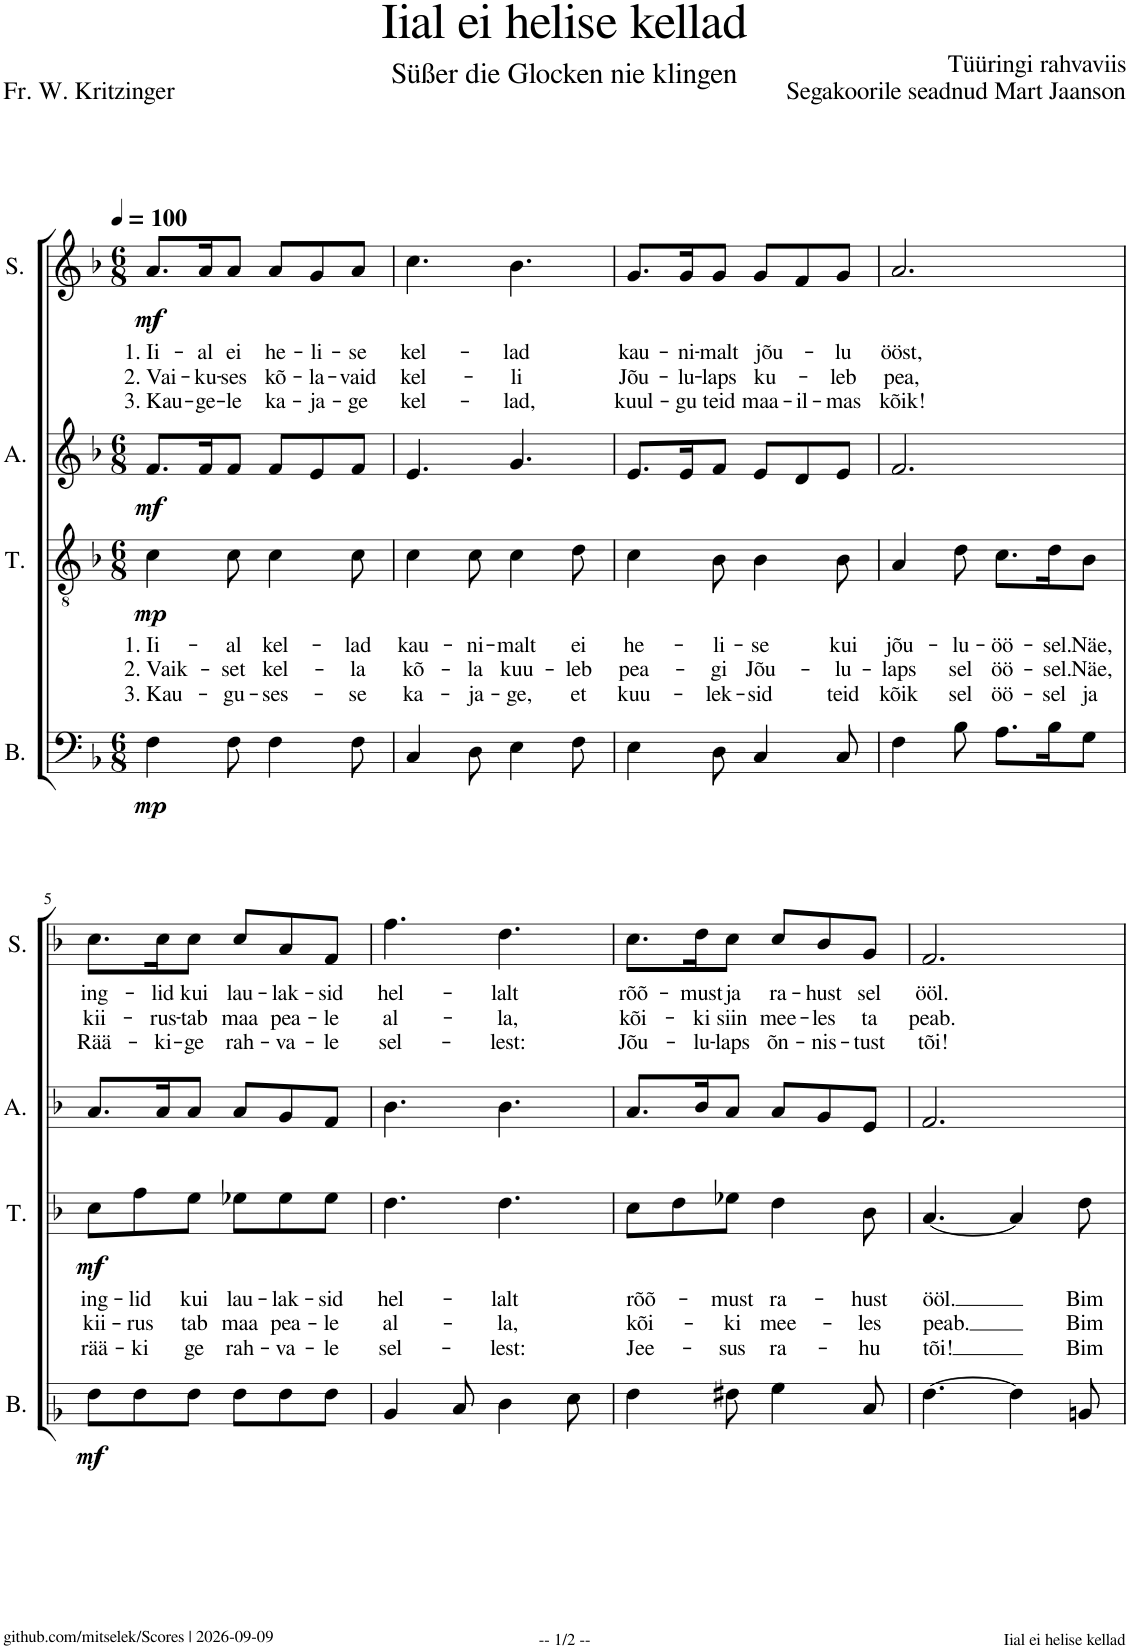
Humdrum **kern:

**kern	**dynam	**kern	**text	**text	**text	**dynam	**kern	**dynam	**kern	**text	**text	**text	**dynam
*part4	*part4	*part3	*part3	*part3	*part3	*part3	*part2	*part2	*part1	*part1	*part1	*part1	*part1
*staff4	*staff4	*staff3	*staff3	*staff3	*staff3	*staff3	*staff2	*staff2	*staff1	*staff1	*staff1	*staff1	*staff1
*I"B.	*	*I"T.	*	*	*	*	*I"A.	*	*I"S.	*	*	*	*
*I'B.	*	*I'T.	*	*	*	*	*I'A.	*	*I'S.	*	*	*	*
*clefF4	*	*clefGv2	*	*	*	*	*clefG2	*	*clefG2	*	*	*	*
*k[b-]	*	*k[b-]	*	*	*	*	*k[b-]	*	*k[b-]	*	*	*	*
*M6/8	*	*M6/8	*	*	*	*	*M6/8	*	*M6/8	*	*	*	*
*MM100	*	*MM100	*	*	*	*	*MM100	*	*MM100	*	*	*	*
=1	=1	=1	=1	=1	=1	=1	=1	=1	=1	=1	=1	=1	=1
!	!LO:DY:b	!	!LO:LY:b	!LO:LY:b	!LO:LY:b	!LO:DY:b	!	!LO:DY:b	!	!LO:LY:b	!LO:LY:b	!LO:LY:b	!LO:DY:b
4F\	mp	4c\	1. Ii-	2. Vaik-	3. Kau-	mp	8.f/L	mf	8.a/L	1. Ii-	2. Vai-	3. Kau-	mf
!	!	!	!	!	!	!	!	!	!	!LO:LY:b	!LO:LY:b	!LO:LY:b	!
.	.	.	.	.	.	.	16f/K	.	16a/K	-al	-ku-	ge-	.
!	!	!	!LO:LY:b	!LO:LY:b	!LO:LY:b	!	!	!	!	!LO:LY:b	!LO:LY:b	!LO:LY:b	!
8F\	.	8c\	-al	-set	-gu-	.	8f/J	.	8a/J	ei	-ses	-le	.
!	!	!	!LO:LY:b	!LO:LY:b	!LO:LY:b	!	!	!	!	!LO:LY:b	!LO:LY:b	!LO:LY:b	!
4F\	.	4c\	kel-	kel-	-ses-	.	8f/L	.	8a/L	he-	kõ-	ka-	.
!	!	!	!	!	!	!	!	!	!	!LO:LY:b	!LO:LY:b	!LO:LY:b	!
.	.	.	.	.	.	.	8e/	.	8g/	-li-	-la-	-ja-	.
!	!	!	!LO:LY:b	!LO:LY:b	!LO:LY:b	!	!	!	!	!LO:LY:b	!LO:LY:b	!LO:LY:b	!
8F\	.	8c\	-lad	-la	-se	.	8f/J	.	8a/J	-se	-vaid	-ge	.
=2	=2	=2	=2	=2	=2	=2	=2	=2	=2	=2	=2	=2	=2
!	!	!	!LO:LY:b	!LO:LY:b	!LO:LY:b	!	!	!	!	!LO:LY:b	!LO:LY:b	!LO:LY:b	!
4C/	.	4c\	kau-	kõ-	ka-	.	4.e/	.	4.cc\	kel-	kel-	kel-	.
!	!	!	!LO:LY:b	!LO:LY:b	!LO:LY:b	!	!	!	!	!	!	!	!
8D\	.	8c\	-ni-	-la	-ja-	.	.	.	.	.	.	.	.
!	!	!	!LO:LY:b	!LO:LY:b	!LO:LY:b	!	!	!	!	!LO:LY:b	!LO:LY:b	!LO:LY:b	!
4E\	.	4c\	-malt	kuu-	-ge,	.	4.g/	.	4.b-\	-lad	-li	-lad,	.
!	!	!	!LO:LY:b	!LO:LY:b	!LO:LY:b	!	!	!	!	!	!	!	!
8F\	.	8d\	ei	-leb	et	.	.	.	.	.	.	.	.
=3	=3	=3	=3	=3	=3	=3	=3	=3	=3	=3	=3	=3	=3
!	!	!	!LO:LY:b	!LO:LY:b	!LO:LY:b	!	!	!	!	!LO:LY:b	!LO:LY:b	!LO:LY:b	!
4E\	.	4c\	he-	pea-	kuu-	.	8.e/L	.	8.g/L	kau-	Jõu-	kuul-	.
!	!	!	!	!	!	!	!	!	!	!LO:LY:b	!LO:LY:b	!LO:LY:b	!
.	.	.	.	.	.	.	16e/K	.	16g/K	-ni-	-lu-	-gu	.
!	!	!	!LO:LY:b	!LO:LY:b	!LO:LY:b	!	!	!	!	!LO:LY:b	!LO:LY:b	!LO:LY:b	!
8D\	.	8B-\	-li-	-gi	-lek-	.	8f/J	.	8g/J	-malt	-laps	teid	.
!	!	!	!LO:LY:b	!LO:LY:b	!LO:LY:b	!	!	!	!	!LO:LY:b	!LO:LY:b	!LO:LY:b	!
4C/	.	4B-\	-se	Jõu-	-sid	.	8e/L	.	8g/L	jõu-	ku-	maa-	.
!	!	!	!	!	!	!	!	!	!	!	!	!LO:LY:b	!
.	.	.	.	.	.	.	8d/	.	8f/	.	.	-il-	.
!	!	!	!LO:LY:b	!LO:LY:b	!LO:LY:b	!	!	!	!	!LO:LY:b	!LO:LY:b	!LO:LY:b	!
8C/	.	8B-\	kui	-lu-	teid	.	8e/J	.	8g/J	-lu	-leb	-mas	.
=4	=4	=4	=4	=4	=4	=4	=4	=4	=4	=4	=4	=4	=4
!	!	!	!LO:LY:b	!LO:LY:b	!LO:LY:b	!	!	!	!	!LO:LY:b	!LO:LY:b	!LO:LY:b	!
4F\	.	4A/	jõu-	-laps	kõik	.	2.f/	.	2.a/	ööst,	pea,	kõik!	.
!	!	!	!LO:LY:b	!LO:LY:b	!LO:LY:b	!	!	!	!	!	!	!	!
8B-\	.	8d\	-lu-	sel	sel	.	.	.	.	.	.	.	.
!	!	!	!LO:LY:b	!LO:LY:b	!LO:LY:b	!	!	!	!	!	!	!	!
8.A\L	.	8.c\L	-öö-	öö-	öö-	.	.	.	.	.	.	.	.
!	!	!	!LO:LY:b	!LO:LY:b	!LO:LY:b	!	!	!	!	!	!	!	!
16B-\K	.	16d\K	-sel.	-sel.	-sel	.	.	.	.	.	.	.	.
!	!	!	!LO:LY:b	!LO:LY:b	!LO:LY:b	!	!	!	!	!	!	!	!
8G\J	.	8B-\J	Näe,	Näe,	ja	.	.	.	.	.	.	.	.
!!LO:LB:g=z
=5	=5	=5	=5	=5	=5	=5	=5	=5	=5	=5	=5	=5	=5
!	!LO:DY:b	!	!LO:LY:b	!LO:LY:b	!LO:LY:b	!LO:DY:b	!	!	!	!LO:LY:b	!LO:LY:b	!LO:LY:b	!
8F\L	mf	8c\L	ing-	kii-	rää-	mf	8.a/L	.	8.cc\L	ing-	kii-	Rää-	.
!	!	!	!LO:LY:b	!LO:LY:b	!LO:LY:b	!	!	!	!	!	!	!	!
8F\	.	8f\	lid	rus	ki	.	.	.	.	.	.	.	.
!	!	!	!	!	!	!	!	!	!	!LO:LY:b	!LO:LY:b	!LO:LY:b	!
.	.	.	.	.	.	.	16a/K	.	16cc\K	-lid	-rus-	-ki-	.
!	!	!	!LO:LY:b	!LO:LY:b	!LO:LY:b	!	!	!	!	!LO:LY:b	!LO:LY:b	!LO:LY:b	!
8F\J	.	8e\J	kui	-tab	ge	.	8a/J	.	8cc\J	kui	-tab	-ge	.
!	!	!	!LO:LY:b	!LO:LY:b	!LO:LY:b	!	!	!	!	!LO:LY:b	!LO:LY:b	!LO:LY:b	!
8F\L	.	8e-X\L	lau-	maa	rah-	.	8a/L	.	8cc/L	lau-	maa	rah-	.
!	!	!	!LO:LY:b	!LO:LY:b	!LO:LY:b	!	!	!	!	!LO:LY:b	!LO:LY:b	!LO:LY:b	!
8F\	.	8e-\	-lak-	pea-	-va-	.	8g/	.	8a/	-lak-	pea-	va-	.
!	!	!	!LO:LY:b	!LO:LY:b	!LO:LY:b	!	!	!	!	!LO:LY:b	!LO:LY:b	!LO:LY:b	!
8F\J	.	8e-\J	-sid	-le	-le	.	8f/J	.	8f/J	-sid	-le	-le	.
=6	=6	=6	=6	=6	=6	=6	=6	=6	=6	=6	=6	=6	=6
!	!	!	!LO:LY:b	!LO:LY:b	!LO:LY:b	!	!	!	!	!LO:LY:b	!LO:LY:b	!LO:LY:b	!
4BB-/	.	4.d\	hel-	al-	sel-	.	4.b-\	.	4.ff\	hel-	al-	sel-	.
8C/	.	.	.	.	.	.	.	.	.	.	.	.	.
!	!	!	!LO:LY:b	!LO:LY:b	!LO:LY:b	!	!	!	!	!LO:LY:b	!LO:LY:b	!LO:LY:b	!
4D\	.	4.d\	-lalt	-la,	-lest:	.	4.b-\	.	4.dd\	-lalt	-la,	-lest:	.
8E\	.	.	.	.	.	.	.	.	.	.	.	.	.
=7	=7	=7	=7	=7	=7	=7	=7	=7	=7	=7	=7	=7	=7
!	!	!	!LO:LY:b	!LO:LY:b	!LO:LY:b	!	!	!	!	!LO:LY:b	!LO:LY:b	!LO:LY:b	!
4F\	.	8c\L	rõõ-	kõi-	Jee-	.	8.a/L	.	8.cc\L	rõõ-	kõi-	Jõu-	.
.	.	8d\	.	.	.	.	.	.	.	.	.	.	.
!	!	!	!	!	!	!	!	!	!	!LO:LY:b	!LO:LY:b	!LO:LY:b	!
.	.	.	.	.	.	.	16b-/K	.	16dd\K	-must	-ki	-lu-	.
!	!	!	!LO:LY:b	!LO:LY:b	!LO:LY:b	!	!	!	!	!LO:LY:b	!LO:LY:b	!LO:LY:b	!
8F#X\	.	8e-X\J	-must	-ki	-sus	.	8a/J	.	8cc\J	ja	siin	-laps	.
!	!	!	!LO:LY:b	!LO:LY:b	!LO:LY:b	!	!	!	!	!LO:LY:b	!LO:LY:b	!LO:LY:b	!
4G\	.	4d\	ra-	mee-	ra-	.	8a/L	.	8cc/L	ra-	mee-	õn-	.
!	!	!	!	!	!	!	!	!	!	!LO:LY:b	!LO:LY:b	!LO:LY:b	!
.	.	.	.	.	.	.	8g/	.	8b-/	-hust	-les	-nis-	.
!	!	!	!LO:LY:b	!LO:LY:b	!LO:LY:b	!	!	!	!	!LO:LY:b	!LO:LY:b	!LO:LY:b	!
8C/	.	8B-\	-hust	-les	-hu	.	8e/J	.	8g/J	sel	ta	-tust	.
=8	=8	=8	=8	=8	=8	=8	=8	=8	=8	=8	=8	=8	=8
!	!	!	!LO:LY:b	!LO:LY:b	!LO:LY:b	!	!	!	!	!LO:LY:b	!LO:LY:b	!LO:LY:b	!
[4.F\	.	[4.A/	ööl.	peab.	tõi!	.	2.f/	.	2.f/	ööl.	peab.	tõi!	.
4F\]	.	4A/]	.	.	.	.	.	.	.	.	.	.	.
!	!	!	!LO:LY:b	!LO:LY:b	!LO:LY:b	!	!	!	!	!	!	!	!
8BBn/	.	8d\	Bim	Bim	Bim	.	.	.	.	.	.	.	.
=	=	=	=	=	=	=	=	=	=	=	=	=	=
*-	*-	*-	*-	*-	*-	*-	*-	*-	*-	*-	*-	*-	*-
